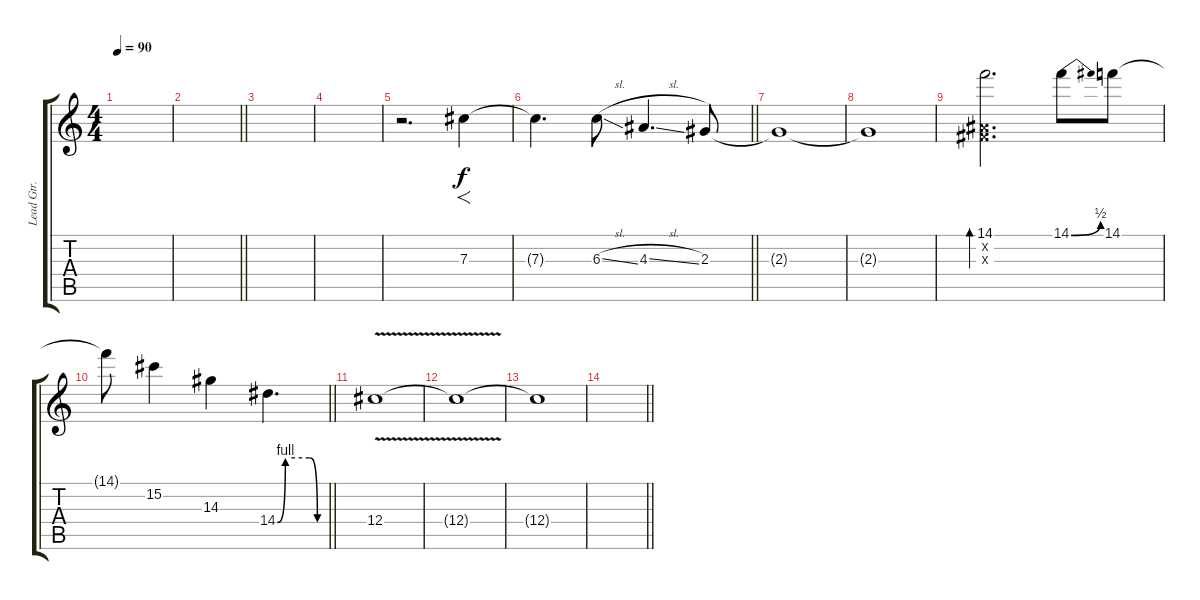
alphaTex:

\track ("Lead Gtr." "Lead Gtr.") {instrument distortionguitar}
\staff {score tabs}
\tuning (Eb4 Bb3 Gb3 Db3 Ab2 Db2) {hide}
\ts (4 4)
\tempo 90
\clef g2
\ks c
|
\barLineRight lightlight
|
|
|
r.2{d volume 10} 7.3.4{f} |
\barLineRight lightlight
7.3{t}.4{d} 6.3{sl}.8 4.3{sl}.4{d} 2.3.8 |
2.3{t}.1 |
2.3{t}.1 |
(14.1 0.2{x} 0.3{x}).2{d bd 120} 14.1{be (bend 0 0 60 2)}.8 14.1.8 |
\barLineRight lightlight
14.1{t}.8 15.2.4 14.3.4 14.4{be (custom 0 0 10 4 40 4 50 0 60 0)}.4{d} |
\section ("" "")
12.4{v}.1 |
12.4{t}.1 |
12.4{t}.1 |
\barLineRight lightlight
